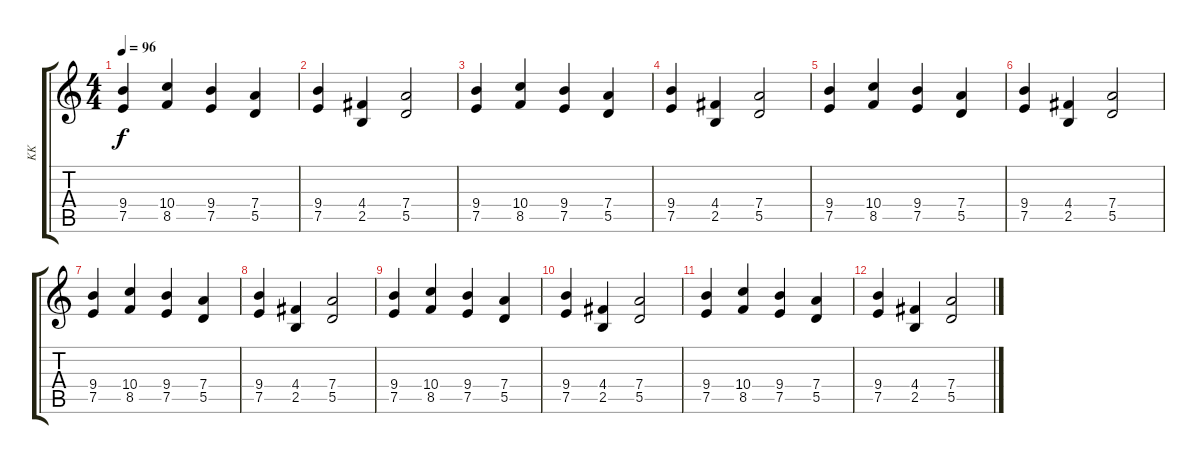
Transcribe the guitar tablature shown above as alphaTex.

\track ("KK" "KK") {instrument distortionguitar}
\staff {score tabs}
\tuning (E4 B3 G3 D3 A2 E2) {hide}
\ts (4 4)
\tempo 96
\clef g2
\ks c
(9.4 7.5).4{dy f} (10.4 8.5).4 (9.4 7.5).4 (7.4 5.5).4 |
(9.4 7.5).4 (4.4 2.5).4 (7.4 5.5).2 |
(9.4 7.5).4 (10.4 8.5).4 (9.4 7.5).4 (7.4 5.5).4 |
(9.4 7.5).4 (4.4 2.5).4 (7.4 5.5).2 |
(9.4 7.5).4 (10.4 8.5).4 (9.4 7.5).4 (7.4 5.5).4 |
(9.4 7.5).4 (4.4 2.5).4 (7.4 5.5).2 |
(9.4 7.5).4 (10.4 8.5).4 (9.4 7.5).4 (7.4 5.5).4 |
(9.4 7.5).4 (4.4 2.5).4 (7.4 5.5).2 |
(9.4 7.5).4 (10.4 8.5).4 (9.4 7.5).4 (7.4 5.5).4 |
(9.4 7.5).4 (4.4 2.5).4 (7.4 5.5).2 |
(9.4 7.5).4 (10.4 8.5).4 (9.4 7.5).4 (7.4 5.5).4 |
(9.4 7.5).4 (4.4 2.5).4 (7.4 5.5).2
